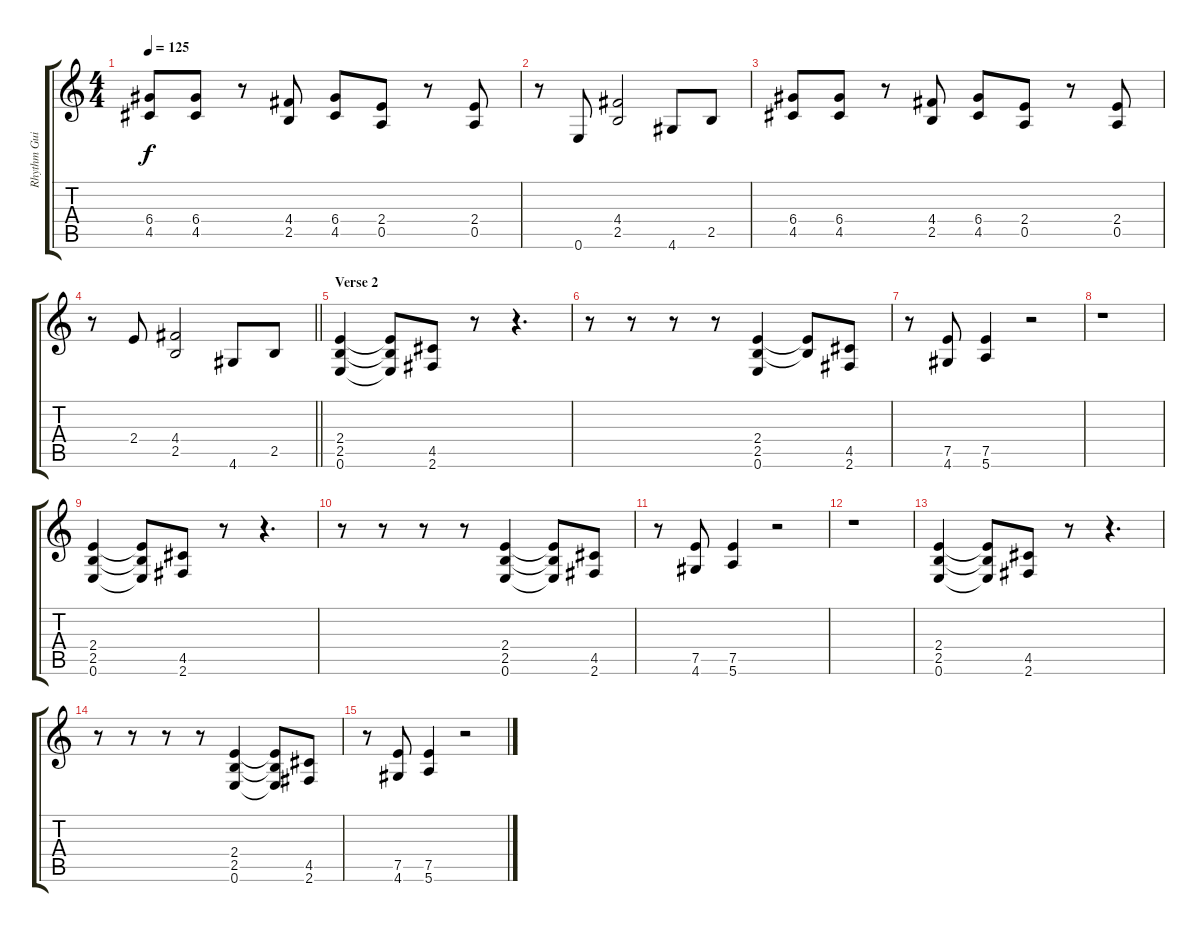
\track ("Rhythm Guitar " "Rhythm Gui") {instrument distortionguitar}
\staff {score tabs}
\tuning (E4 B3 G3 D3 A2 E2) {hide}
\ts (4 4)
\tempo 125
\clef g2
\ks c
(6.4 4.5).8{dy f} (6.4 4.5).8 r.8 (4.4 2.5).8 (6.4 4.5).8 (2.4 0.5).8 r.8 (2.4 0.5).8 |
r.8 0.6.8 (4.4 2.5).2 4.6.8 2.5.8 |
(6.4 4.5).8 (6.4 4.5).8 r.8 (4.4 2.5).8 (6.4 4.5).8 (2.4 0.5).8 r.8 (2.4 0.5).8 |
\barLineRight lightlight
r.8 2.4.8 (4.4 2.5).2 4.6.8 2.5.8 |
\section ("" "Verse 2 ")
(2.4 2.5 0.6).4 (2.4{t} 2.5{t} 0.6{t}).8 (4.5 2.6).8 r.8 r.4{d} |
r.8 r.8 r.8 r.8 (2.4 2.5 0.6).4 (2.4{t} 2.5{t}).8 (4.5 2.6).8 |
r.8 (7.5 4.6).8 (7.5 5.6).4 r.2 |
r.1 |
(2.4 2.5 0.6).4 (2.4{t} 2.5{t} 0.6{t}).8 (4.5 2.6).8 r.8 r.4{d} |
r.8 r.8 r.8 r.8 (2.4 2.5 0.6).4 (2.4{t} 2.5{t} 0.6{t}).8 (4.5 2.6).8 |
r.8 (7.5 4.6).8 (7.5 5.6).4 r.2 |
r.1 |
(2.4 2.5 0.6).4 (2.4{t} 2.5{t} 0.6{t}).8 (4.5 2.6).8 r.8 r.4{d} |
r.8 r.8 r.8 r.8 (2.4 2.5 0.6).4 (2.4{t} 2.5{t} 0.6{t}).8 (4.5 2.6).8 |
r.8 (7.5 4.6).8 (7.5 5.6).4 r.2
